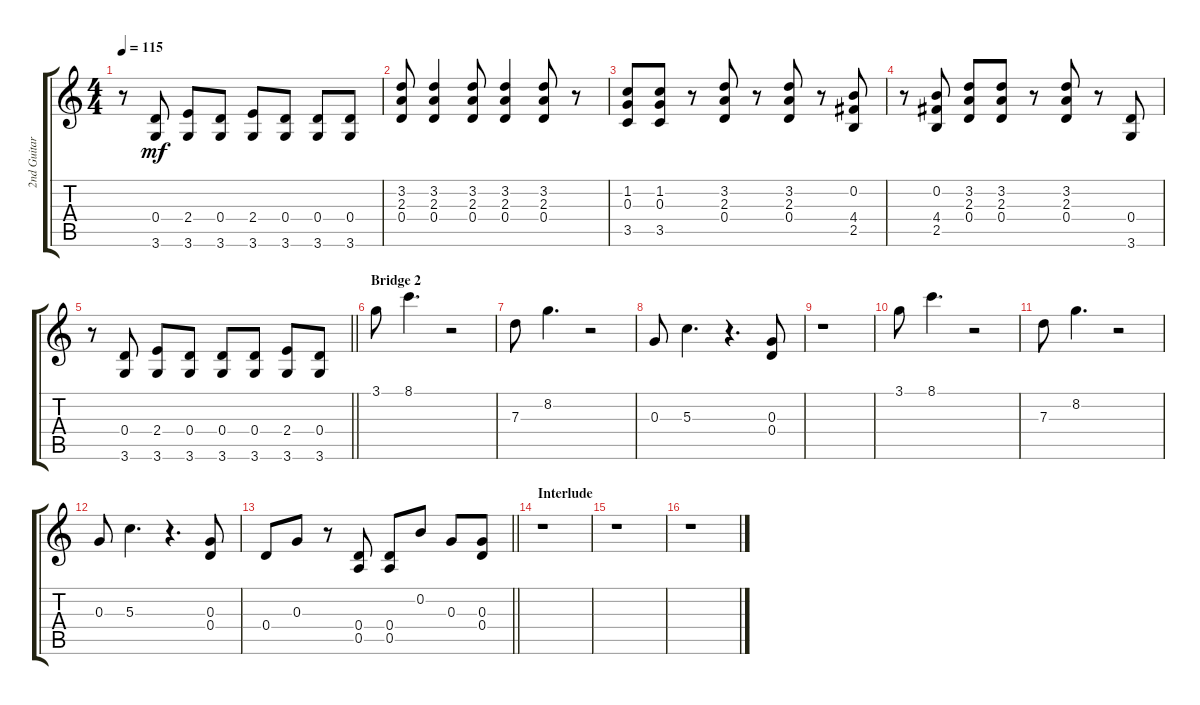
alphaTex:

\track ("2nd Guitar" "2nd Guitar") {instrument overdrivenguitar}
\staff {score tabs}
\tuning (E4 B3 G3 D3 A2 E2) {hide}
\ts (4 4)
\tempo 115
\clef g2
\ks c
r.8{dy mf} (0.4 3.6).8 (2.4 3.6).8 (0.4 3.6).8 (2.4 3.6).8 (0.4 3.6).8 (0.4 3.6).8 (0.4 3.6).8 |
(3.2 2.3 0.4).8 (3.2 2.3 0.4).4 (3.2 2.3 0.4).8 (3.2 2.3 0.4).4 (3.2 2.3 0.4).8 r.8 |
(1.2 0.3 3.5).8 (1.2 0.3 3.5).8 r.8 (3.2 2.3 0.4).8 r.8 (3.2 2.3 0.4).8 r.8 (0.2 4.4 2.5).8 |
r.8 (0.2 4.4 2.5).8 (3.2 2.3 0.4).8 (3.2 2.3 0.4).8 r.8 (3.2 2.3 0.4).8 r.8 (0.4 3.6).8 |
\barLineRight lightlight
r.8 (0.4 3.6).8 (2.4 3.6).8 (0.4 3.6).8 (0.4 3.6).8 (0.4 3.6).8 (2.4 3.6).8 (0.4 3.6).8 |
\section ("" "Bridge 2")
3.1.8 8.1.4{d} r.2 |
7.3.8 8.2.4{d} r.2 |
0.3.8 5.3.4{d} r.4{d} (0.3 0.4).8 |
r.1 |
3.1.8 8.1.4{d} r.2 |
7.3.8 8.2.4{d} r.2 |
0.3.8 5.3.4{d} r.4{d} (0.3 0.4).8 |
\barLineRight lightlight
0.4.8 0.3.8 r.8 (0.4 0.5).8 (0.4 0.5).8 0.2.8 0.3.8 (0.3 0.4).8 |
\section ("" "Interlude")
r.1 |
r.1 |
r.1
